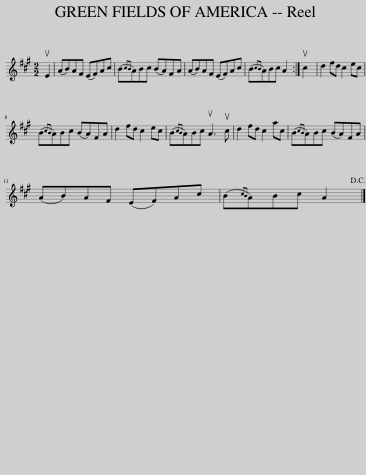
X:1
L:1/8
M:2/2
I:linebreak $
K:A
V:1 treble
V:1
 uE2 | (AB)AF (EF)Ac | (B{cB}A)Bc (BA)FA | (AB)AF (EF)Ac | (B{cB}A)Bc A2 :| %5
 uc2 | d2 fd c2 ec |$ (B{cB}A)Bc (BA)FA | d2 fd c2 ec | (B{cB}A)Bc uA3 uc | %10
 d2 fd c2 ac | (B{cB}A)Bc (BA)FA |$ (AB)AF (EF)Ac | (B{cB}A)Bc A2!D.C.! |] %14
